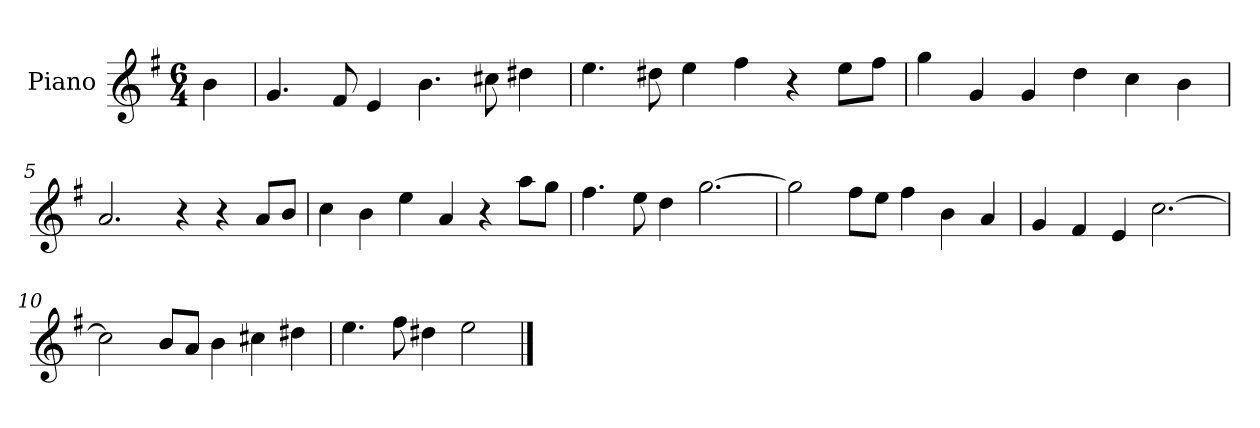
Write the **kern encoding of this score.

**kern
*part1
*staff1
*I"Piano
*I'Pno.
*clefG2
*k[f#]
*M6/4
=1
4b\
=2
4.g/
8f#/
4e/
4.b\
8cc#X\
4dd#X\
=3
4.ee\
8dd#X\
4ee\
4ff#\
4r
8ee\L
8ff#\J
=4
4gg\
4g/
4g/
4dd\
4cc\
4b\
=5
2.a/
4r
4r
8a/L
8b/J
=6
4cc\
4b\
4ee\
4a/
4r
8aa\L
8gg\J
!!LO:LB:g=z
=7
4.ff#\
8ee\
4dd\
[2.gg\
=8
2gg\]
8ff#\L
8ee\J
4ff#\
4b\
4a/
=9
4g/
4f#/
4e/
[2.cc\
=10
2cc\]
8b/L
8a/J
4b\
4cc#X\
4dd#X\
=11
4.ee\
8ff#\
4dd#X\
2ee\
==
*-
